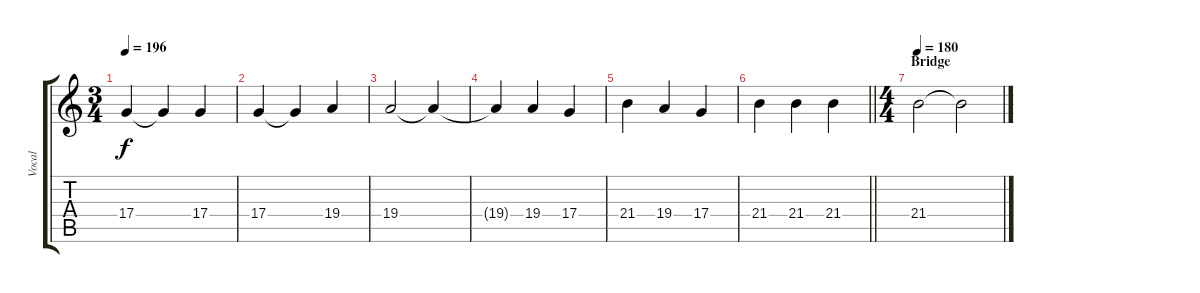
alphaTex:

\track ("Vocal" "Vocal") {instrument lead1square}
\staff {score tabs}
\tuning (E4 B3 G3 D3 A2 E2) {hide}
\ts (3 4)
\tempo 196
\clef g2
\ks c
17.4.4{dy f} 17.4{t}.4 17.4.4 |
17.4.4 17.4{t}.4 19.4.4 |
19.4.2 19.4{t}.4 |
19.4{t}.4 19.4.4 17.4.4 |
21.4.4 19.4.4 17.4.4 |
\barLineRight lightlight
21.4.4 21.4.4 21.4.4 |
\ts (4 4)
\section ("" "Bridge")
\tempo 180
21.4.2 21.4{t}.2
